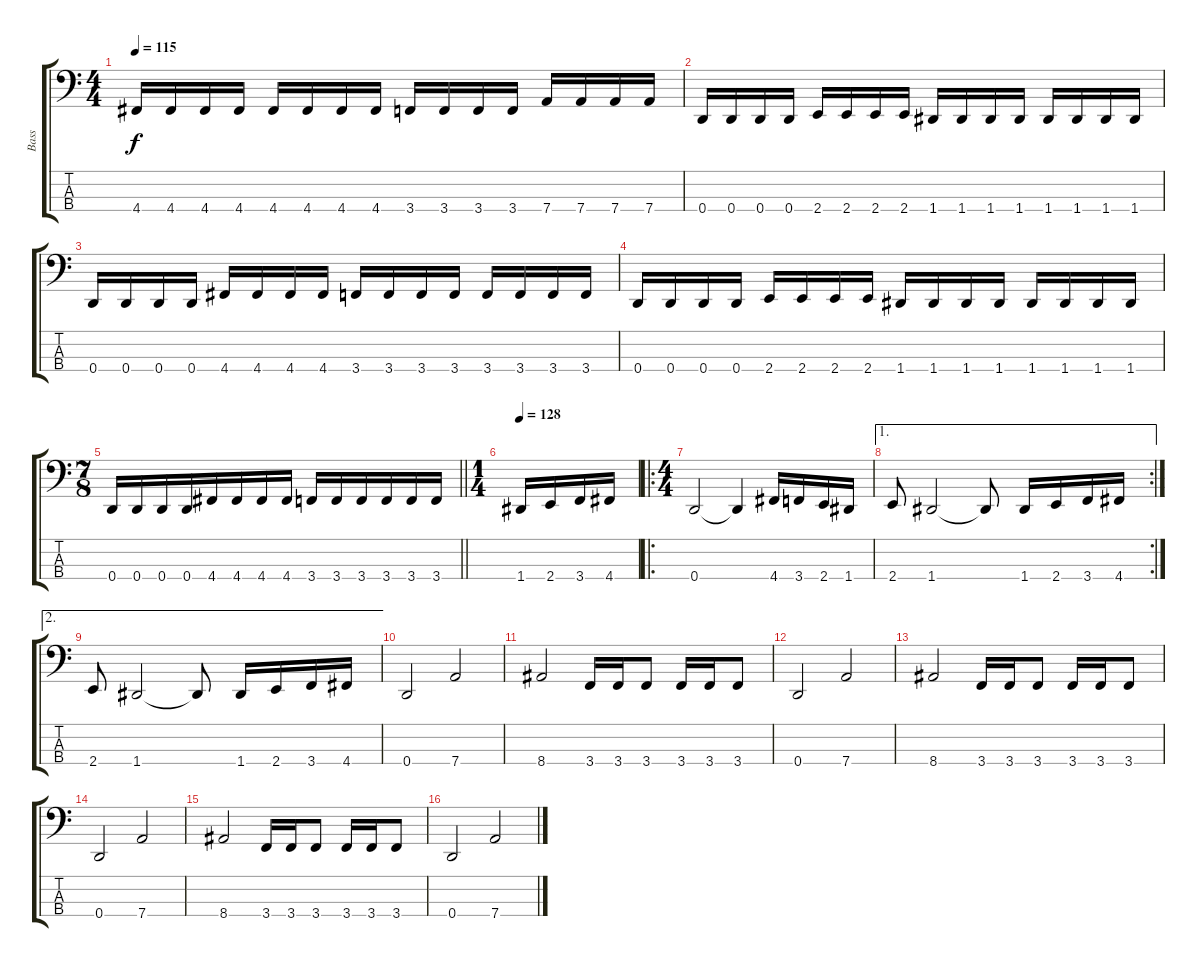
\track ("Bass" "Bass") {instrument electricbasspick}
\staff {score tabs}
\tuning (F2 C2 G1 D1) {hide}
\ts (4 4)
\tempo 115
\clef f4
\ks c
4.4.16{dy f} 4.4.16 4.4.16 4.4.16 4.4.16 4.4.16 4.4.16 4.4.16 3.4.16 3.4.16 3.4.16 3.4.16 7.4.16 7.4.16 7.4.16 7.4.16 |
0.4.16 0.4.16 0.4.16 0.4.16 2.4.16 2.4.16 2.4.16 2.4.16 1.4.16 1.4.16 1.4.16 1.4.16 1.4.16 1.4.16 1.4.16 1.4.16 |
0.4.16 0.4.16 0.4.16 0.4.16 4.4.16 4.4.16 4.4.16 4.4.16 3.4.16 3.4.16 3.4.16 3.4.16 3.4.16 3.4.16 3.4.16 3.4.16 |
0.4.16 0.4.16 0.4.16 0.4.16 2.4.16 2.4.16 2.4.16 2.4.16 1.4.16 1.4.16 1.4.16 1.4.16 1.4.16 1.4.16 1.4.16 1.4.16 |
\ts (7 8)
\barLineRight lightlight
0.4.16 0.4.16 0.4.16 0.4.16 4.4.16 4.4.16 4.4.16 4.4.16 3.4.16 3.4.16 3.4.16 3.4.16 3.4.16 3.4.16 |
\ts (1 4)
\tempo 128
1.4.16 2.4.16 3.4.16 4.4.16 |
\ro
\ts (4 4)
0.4.2 0.4{t}.4 4.4.16 3.4.16 2.4.16 1.4.16 |
\ae 1
\rc 2
2.4.8 1.4.2 1.4{t}.8 1.4.16 2.4.16 3.4.16 4.4.16 |
\ae 2
2.4.8 1.4.2 1.4{t}.8 1.4.16 2.4.16 3.4.16 4.4.16 |
0.4.2 7.4.2 |
8.4.2 3.4.16 3.4.16 3.4.8 3.4.16 3.4.16 3.4.8 |
0.4.2 7.4.2 |
8.4.2 3.4.16 3.4.16 3.4.8 3.4.16 3.4.16 3.4.8 |
0.4.2 7.4.2 |
8.4.2 3.4.16 3.4.16 3.4.8 3.4.16 3.4.16 3.4.8 |
0.4.2 7.4.2
